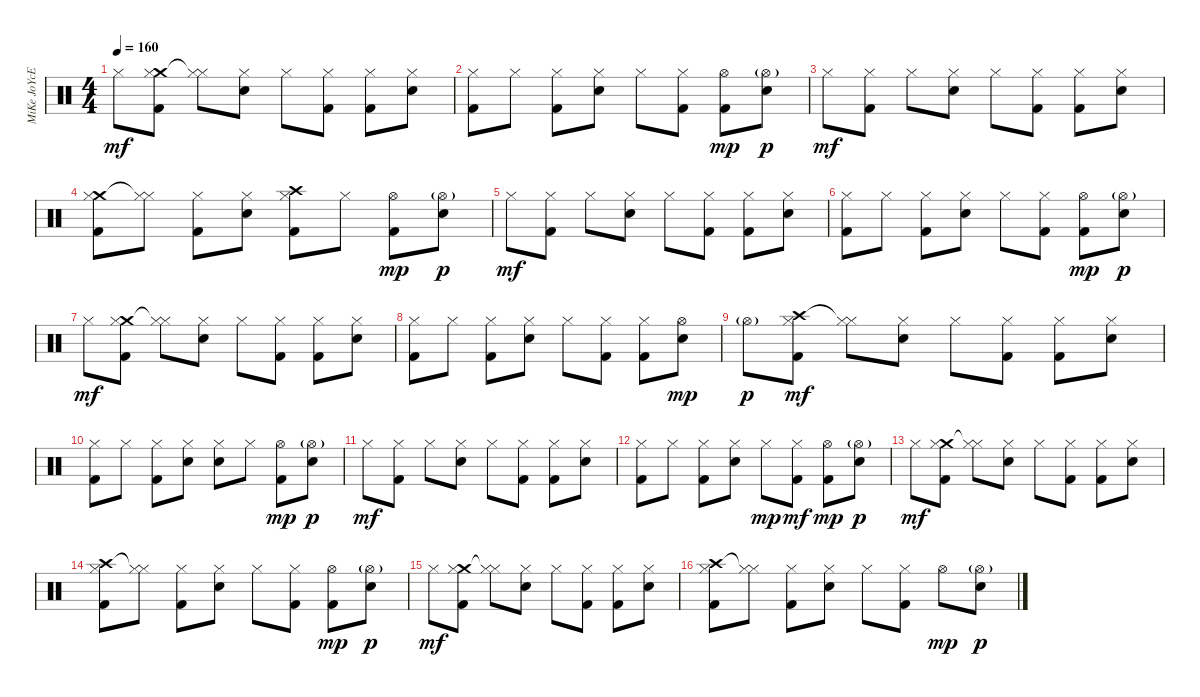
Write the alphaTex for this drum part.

\track ("MiKe JoYcE" "MiKe JoYcE") {instrument percussion}
\staff {score}
\articulation defaults
\ts (4 4)
\tempo 160
\clef neutral
\ks c "Hi-Hat (closed)".8{dy mf}
("Crash medium (hit)" "Hi-Hat (closed)" "Kick (hit) 2").8 ("Hi-Hat (closed)"{t} "Hi-Hat (closed)").8 ("Hi-Hat (closed)" "Electric Snare (hit)").8 "Hi-Hat (closed)".8 ("Hi-Hat (closed)" "Kick (hit) 2").8 ("Hi-Hat (closed)" "Kick (hit) 2").8 ("Hi-Hat (closed)" "Electric Snare (hit)").8 |
("Hi-Hat (closed)" "Kick (hit) 2").8 "Hi-Hat (closed)".8 ("Hi-Hat (closed)" "Kick (hit) 2").8 ("Hi-Hat (closed)" "Electric Snare (hit)").8 "Hi-Hat (closed)".8 ("Hi-Hat (closed)" "Kick (hit) 2").8 ("Hi-Hat (open)" "Kick (hit) 2").8{dy mp} ("Hi-Hat (open)"{g} "Electric Snare (hit)").8{dy p} |
"Hi-Hat (closed)".8{dy mf} ("Hi-Hat (closed)" "Kick (hit) 2").8 "Hi-Hat (closed)".8 ("Hi-Hat (closed)" "Electric Snare (hit)").8 "Hi-Hat (closed)".8 ("Hi-Hat (closed)" "Kick (hit) 2").8 ("Hi-Hat (closed)" "Kick (hit) 2").8 ("Hi-Hat (closed)" "Electric Snare (hit)").8 |
("Crash medium (hit)" "Hi-Hat (closed)" "Kick (hit) 2").8 ("Hi-Hat (closed)"{t} "Hi-Hat (closed)").8 ("Hi-Hat (closed)" "Kick (hit) 2").8 ("Hi-Hat (closed)" "Electric Snare (hit)").8 ("Crash high (hit)" "Hi-Hat (closed)" "Kick (hit) 2").8 "Hi-Hat (closed)".8 ("Hi-Hat (open)" "Kick (hit) 2").8{dy mp} ("Hi-Hat (open)"{g} "Electric Snare (hit)").8{dy p} |
"Hi-Hat (closed)".8{dy mf} ("Hi-Hat (closed)" "Kick (hit) 2").8 "Hi-Hat (closed)".8 ("Hi-Hat (closed)" "Electric Snare (hit)").8 "Hi-Hat (closed)".8 ("Hi-Hat (closed)" "Kick (hit) 2").8 ("Hi-Hat (closed)" "Kick (hit) 2").8 ("Hi-Hat (closed)" "Electric Snare (hit)").8 |
("Hi-Hat (closed)" "Kick (hit) 2").8 "Hi-Hat (closed)".8 ("Hi-Hat (closed)" "Kick (hit) 2").8 ("Hi-Hat (closed)" "Electric Snare (hit)").8 "Hi-Hat (closed)".8 ("Hi-Hat (closed)" "Kick (hit) 2").8 ("Hi-Hat (open)" "Kick (hit) 2").8{dy mp} ("Hi-Hat (open)"{g} "Electric Snare (hit)").8{dy p} |
"Hi-Hat (closed)".8{dy mf} ("Crash medium (hit)" "Hi-Hat (closed)" "Kick (hit) 2").8 ("Hi-Hat (closed)"{t} "Hi-Hat (closed)").8 ("Hi-Hat (closed)" "Electric Snare (hit)").8 "Hi-Hat (closed)".8 ("Hi-Hat (closed)" "Kick (hit) 2").8 ("Hi-Hat (closed)" "Kick (hit) 2").8 ("Hi-Hat (closed)" "Electric Snare (hit)").8 |
("Hi-Hat (closed)" "Kick (hit) 2").8 "Hi-Hat (closed)".8 ("Hi-Hat (closed)" "Kick (hit) 2").8 ("Hi-Hat (closed)" "Electric Snare (hit)").8 "Hi-Hat (closed)".8 ("Hi-Hat (closed)" "Kick (hit) 2").8 ("Hi-Hat (closed)" "Kick (hit) 2").8 ("Hi-Hat (open)" "Electric Snare (hit)").8{dy mp} |
"Hi-Hat (open)"{g}.8{dy p} ("Crash high (hit)" "Hi-Hat (closed)" "Kick (hit) 2").8{dy mf} ("Hi-Hat (closed)"{t} "Hi-Hat (closed)").8 ("Hi-Hat (closed)" "Electric Snare (hit)").8 "Hi-Hat (closed)".8 ("Hi-Hat (closed)" "Kick (hit) 2").8 ("Hi-Hat (closed)" "Kick (hit) 2").8 ("Hi-Hat (closed)" "Electric Snare (hit)").8 |
("Hi-Hat (closed)" "Kick (hit) 2").8 "Hi-Hat (closed)".8 ("Hi-Hat (closed)" "Kick (hit) 2").8 ("Hi-Hat (closed)" "Electric Snare (hit)").8 ("Hi-Hat (closed)" "Electric Snare (hit)").8 "Hi-Hat (closed)".8 ("Hi-Hat (open)" "Kick (hit) 2").8{dy mp} ("Hi-Hat (open)"{g} "Electric Snare (hit)").8{dy p} |
"Hi-Hat (closed)".8{dy mf} ("Hi-Hat (closed)" "Kick (hit) 2").8 "Hi-Hat (closed)".8 ("Hi-Hat (closed)" "Electric Snare (hit)").8 "Hi-Hat (closed)".8 ("Hi-Hat (closed)" "Kick (hit) 2").8 ("Hi-Hat (closed)" "Kick (hit) 2").8 ("Hi-Hat (closed)" "Electric Snare (hit)").8 |
("Hi-Hat (closed)" "Kick (hit) 2").8 "Hi-Hat (closed)".8 ("Hi-Hat (closed)" "Kick (hit) 2").8 ("Hi-Hat (closed)" "Electric Snare (hit)").8 "Hi-Hat (closed)".8{dy mp} ("Hi-Hat (closed)" "Kick (hit) 2").8{dy mf} ("Hi-Hat (open)" "Kick (hit) 2").8{dy mp} ("Hi-Hat (open)"{g} "Electric Snare (hit)").8{dy p} |
"Hi-Hat (closed)".8{dy mf} ("Crash medium (hit)" "Hi-Hat (closed)" "Kick (hit) 2").8 ("Hi-Hat (closed)"{t} "Hi-Hat (closed)").8 ("Hi-Hat (closed)" "Electric Snare (hit)").8 "Hi-Hat (closed)".8 ("Hi-Hat (closed)" "Kick (hit) 2").8 ("Hi-Hat (closed)" "Kick (hit) 2").8 ("Hi-Hat (closed)" "Electric Snare (hit)").8 |
("Crash high (hit)" "Hi-Hat (closed)" "Kick (hit) 2").8 ("Hi-Hat (closed)"{t} "Hi-Hat (closed)").8 ("Hi-Hat (closed)" "Kick (hit) 2").8 ("Hi-Hat (closed)" "Electric Snare (hit)").8 "Hi-Hat (closed)".8 ("Hi-Hat (closed)" "Kick (hit) 2").8 ("Hi-Hat (open)" "Kick (hit) 2").8{dy mp} ("Hi-Hat (open)"{g} "Electric Snare (hit)").8{dy p} |
"Hi-Hat (closed)".8{dy mf} ("Crash medium (hit)" "Hi-Hat (closed)" "Kick (hit) 2").8 ("Hi-Hat (closed)"{t} "Hi-Hat (closed)").8 ("Hi-Hat (closed)" "Electric Snare (hit)").8 "Hi-Hat (closed)".8 ("Hi-Hat (closed)" "Kick (hit) 2").8 ("Hi-Hat (closed)" "Kick (hit) 2").8 ("Hi-Hat (closed)" "Electric Snare (hit)").8 |
("Crash high (hit)" "Hi-Hat (closed)" "Kick (hit) 2").8 ("Hi-Hat (closed)"{t} "Hi-Hat (closed)").8 ("Hi-Hat (closed)" "Kick (hit) 2").8 ("Hi-Hat (closed)" "Electric Snare (hit)").8 "Hi-Hat (closed)".8 ("Hi-Hat (closed)" "Kick (hit) 2").8 "Hi-Hat (open)".8{dy mp} ("Hi-Hat (open)"{g} "Electric Snare (hit)").8{dy p}
